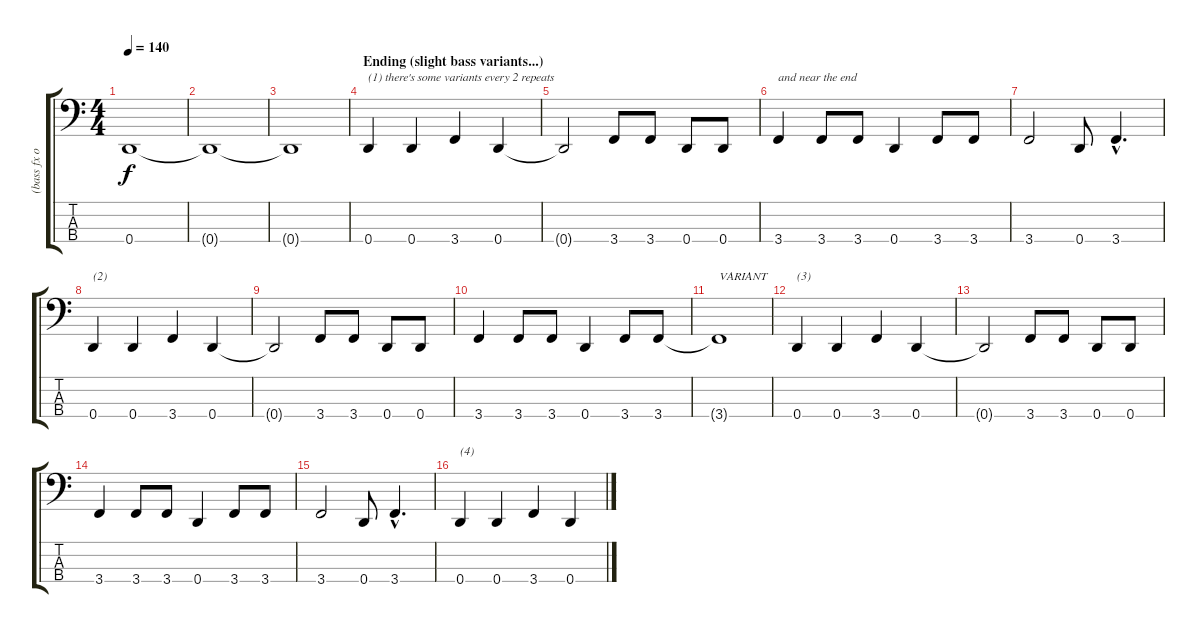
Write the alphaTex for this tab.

\track ("(bass fx overdrive/disto)" "(bass fx o") {instrument overdrivenguitar}
\staff {score tabs}
\tuning (G2 D2 A1 D1) {hide}
\ts (4 4)
\tempo 140
\clef f4
\ks c
0.4{t}.1{dy f} |
0.4{t}.1 |
0.4{t}.1 |
\section ("" "Ending (slight bass variants...)")
0.4.4{txt "(1) there's some variants every 2 repeats"} 0.4.4 3.4.4 0.4.4 |
0.4{t}.2 3.4.8 3.4.8 0.4.8 0.4.8 |
3.4.4{txt "and near the end"} 3.4.8 3.4.8 0.4.4 3.4.8 3.4.8 |
3.4.2 0.4.8 3.4{hac}.4{d} |
0.4.4{txt "(2)"} 0.4.4 3.4.4 0.4.4 |
0.4{t}.2 3.4.8 3.4.8 0.4.8 0.4.8 |
3.4.4 3.4.8 3.4.8 0.4.4 3.4.8 3.4.8 |
3.4{t}.1{txt "VARIANT"} |
0.4.4{txt "(3)"} 0.4.4 3.4.4 0.4.4 |
0.4{t}.2 3.4.8 3.4.8 0.4.8 0.4.8 |
3.4.4 3.4.8 3.4.8 0.4.4 3.4.8 3.4.8 |
3.4.2 0.4.8 3.4{hac}.4{d} |
0.4.4{txt "(4)"} 0.4.4 3.4.4 0.4.4
